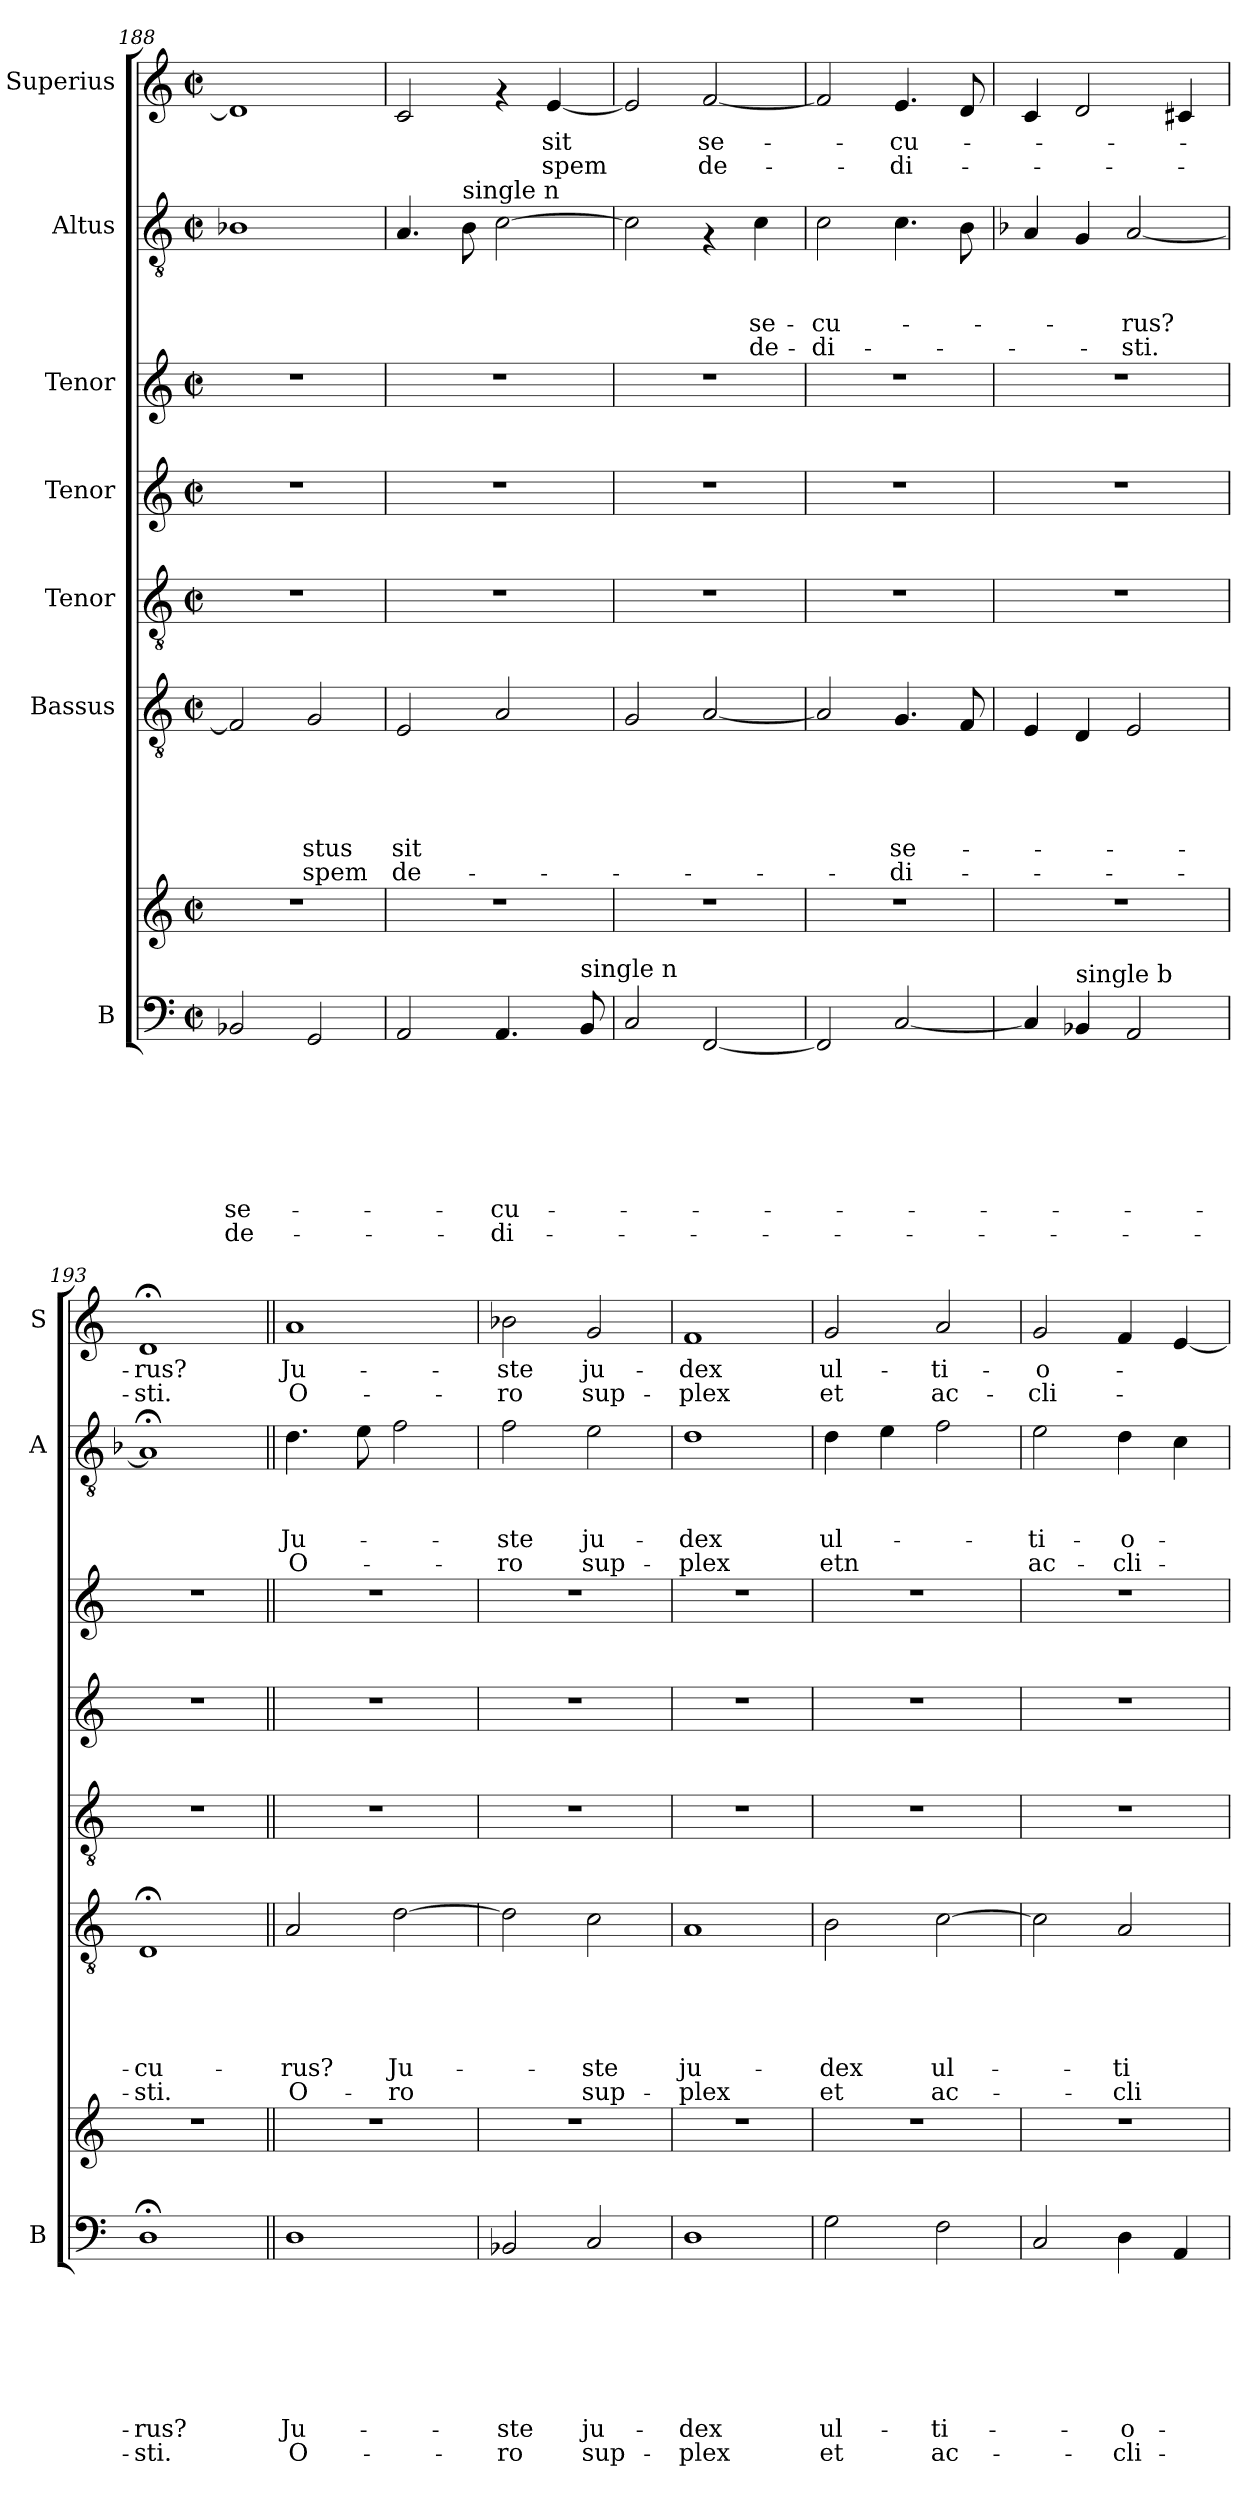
**kern	**text	**text	**text	**text	**text	**text	**text	**text	**kern	**kern	**text	**text	**text	**text	**text	**text	**kern	**kern	**kern	**kern	**text	**text	**text	**text	**kern	**text	**text
*part8	*part8	*part8	*part8	*part8	*part8	*part8	*part8	*part8	*part7	*part6	*part6	*part6	*part6	*part6	*part6	*part6	*part5	*part4	*part3	*part2	*part2	*part2	*part2	*part2	*part1	*part1	*part1
*staff8	*staff8	*staff8	*staff8	*staff8	*staff8	*staff8	*staff8	*staff8	*staff7	*staff6	*staff6	*staff6	*staff6	*staff6	*staff6	*staff6	*staff5	*staff4	*staff3	*staff2	*staff2	*staff2	*staff2	*staff2	*staff1	*staff1	*staff1
*I"B	*	*	*	*	*	*	*	*	*	*I"Bassus	*	*	*	*	*	*	*I"Tenor	*I"Tenor	*I"Tenor	*I"Altus	*	*	*	*	*I"Superius	*	*
*I'B	*	*	*	*	*	*	*	*	*	*	*	*	*	*	*	*	*	*	*	*I'A	*	*	*	*	*I'S	*	*
*clefF4	*	*	*	*	*	*	*	*	*clefG2	*clefGv2	*	*	*	*	*	*	*clefGv2	*clefG2	*clefG2	*clefGv2	*	*	*	*	*clefG2	*	*
*k[]	*	*	*	*	*	*	*	*	*k[]	*k[]	*	*	*	*	*	*	*k[]	*k[]	*k[]	*k[]	*	*	*	*	*k[]	*	*
*C:	*	*	*	*	*	*	*	*	*C:	*C:	*	*	*	*	*	*	*C:	*C:	*C:	*C:	*	*	*	*	*C:	*	*
*M2/2	*	*	*	*	*	*	*	*	*M2/2	*M2/2	*	*	*	*	*	*	*M2/2	*M2/2	*M2/2	*M2/2	*	*	*	*	*M2/2	*	*
*met(c|)	*	*	*	*	*	*	*	*	*met(c|)	*met(c|)	*	*	*	*	*	*	*met(c|)	*met(c|)	*met(c|)	*met(c|)	*	*	*	*	*met(c|)	*	*
=188	=188	=188	=188	=188	=188	=188	=188	=188	=188	=188	=188	=188	=188	=188	=188	=188	=188	=188	=188	=188	=188	=188	=188	=188	=188	=188	=188
!	!	!	!	!	!	!	!LO:LY:b	!LO:LY:b	!	!	!	!	!	!	!	!	!	!	!	!	!	!	!	!	!	!	!
2BB-X/	.	.	.	.	.	.	se-	de-	1r	2F/]	.	.	.	.	.	.	1r	1r	1r	1B-X	.	.	.	.	1d]	.	.
!	!	!	!	!	!	!	!	!	!	!	!	!	!	!	!LO:LY:b	!LO:LY:b	!	!	!	!	!	!	!	!	!	!	!
2GG/	.	.	.	.	.	.	.	.	.	2G/	.	.	.	.	-stus	spem	.	.	.	.	.	.	.	.	.	.	.
=189	=189	=189	=189	=189	=189	=189	=189	=189	=189	=189	=189	=189	=189	=189	=189	=189	=189	=189	=189	=189	=189	=189	=189	=189	=189	=189	=189
!	!	!	!	!	!	!	!	!	!	!	!	!	!	!	!LO:LY:b	!LO:LY:b	!	!	!	!	!	!	!	!	!	!	!
2AA/	.	.	.	.	.	.	.	.	1r	2E/	.	.	.	.	sit	de-	1r	1r	1r	4.A/	.	.	.	.	2c/	.	.
!	!	!	!	!	!	!	!	!	!	!	!	!	!	!	!	!	!	!	!	!LO:TX:a:t=single n	!	!	!	!	!	!	!
.	.	.	.	.	.	.	.	.	.	.	.	.	.	.	.	.	.	.	.	8B\	.	.	.	.	.	.	.
!	!	!	!	!	!	!	!LO:LY:b	!LO:LY:b	!	!	!	!	!	!	!	!	!	!	!	!	!	!	!	!	!	!	!
4.AA/	.	.	.	.	.	.	-cu-	-di-	.	2A/	.	.	.	.	.	.	.	.	.	[>2c\	.	.	.	.	4rf	.	.
!	!	!	!	!	!	!	!	!	!	!	!	!	!	!	!	!	!	!	!	!	!	!	!	!	!	!LO:LY:b	!LO:LY:b
.	.	.	.	.	.	.	.	.	.	.	.	.	.	.	.	.	.	.	.	.	.	.	.	.	[<4e/	sit	spem
!LO:TX:a:t=single n	!	!	!	!	!	!	!	!	!	!	!	!	!	!	!	!	!	!	!	!	!	!	!	!	!	!	!
8BB/	.	.	.	.	.	.	.	.	.	.	.	.	.	.	.	.	.	.	.	.	.	.	.	.	.	.	.
=190	=190	=190	=190	=190	=190	=190	=190	=190	=190	=190	=190	=190	=190	=190	=190	=190	=190	=190	=190	=190	=190	=190	=190	=190	=190	=190	=190
2C/	.	.	.	.	.	.	.	.	1r	2G/	.	.	.	.	.	.	1r	1r	1r	2c\]	.	.	.	.	2e/]	.	.
!	!	!	!	!	!	!	!	!	!	!	!	!	!	!	!	!	!	!	!	!	!	!	!	!	!	!LO:LY:b	!LO:LY:b
[>2FF/	.	.	.	.	.	.	.	.	.	[>2A/	.	.	.	.	.	.	.	.	.	4rF	.	.	.	.	[>2f/	se-	de-
!	!	!	!	!	!	!	!	!	!	!	!	!	!	!	!	!	!	!	!	!	!	!	!LO:LY:b	!LO:LY:b	!	!	!
.	.	.	.	.	.	.	.	.	.	.	.	.	.	.	.	.	.	.	.	4c\	.	.	se-	de-	.	.	.
!!LO:PB:g=z
=191	=191	=191	=191	=191	=191	=191	=191	=191	=191	=191	=191	=191	=191	=191	=191	=191	=191	=191	=191	=191	=191	=191	=191	=191	=191	=191	=191
!	!	!	!	!	!	!	!	!	!	!	!	!	!	!	!	!	!	!	!	!	!	!	!LO:LY:b	!LO:LY:b	!	!	!
2FF/]	.	.	.	.	.	.	.	.	1r	2A/]	.	.	.	.	.	.	1r	1r	1r	2c\	.	.	-cu-	-di-	2f/]	.	.
!	!	!	!	!	!	!	!	!	!	!	!	!	!	!	!LO:LY:b	!LO:LY:b	!	!	!	!	!	!	!	!	!	!LO:LY:b	!LO:LY:b
[<2C/	.	.	.	.	.	.	.	.	.	4.G/	.	.	.	.	se-	-di-	.	.	.	4.c\	.	.	.	.	4.e/	-cu-	-di-
.	.	.	.	.	.	.	.	.	.	8F/	.	.	.	.	.	.	.	.	.	8B\	.	.	.	.	8d/	.	.
=192	=192	=192	=192	=192	=192	=192	=192	=192	=192	=192	=192	=192	=192	=192	=192	=192	=192	=192	=192	=192	=192	=192	=192	=192	=192	=192	=192
*	*	*	*	*	*	*	*	*	*	*	*	*	*	*	*	*	*	*	*	*k[b-]	*	*	*	*	*	*	*
*	*	*	*	*	*	*	*	*	*	*	*	*	*	*	*	*	*	*	*	*F:	*	*	*	*	*	*	*
4C/]	.	.	.	.	.	.	.	.	1r	4E/	.	.	.	.	.	.	1r	1r	1r	4A/	.	.	.	.	4c/	.	.
!LO:TX:a:t=single b	!	!	!	!	!	!	!	!	!	!	!	!	!	!	!	!	!	!	!	!	!	!	!	!	!	!	!
4BB-/	.	.	.	.	.	.	.	.	.	4D/	.	.	.	.	.	.	.	.	.	4G/	.	.	.	.	2d/	.	.
!	!	!	!	!	!	!	!	!	!	!	!	!	!	!	!	!	!	!	!	!	!	!	!LO:LY:b	!LO:LY:b	!	!	!
2AA/	.	.	.	.	.	.	.	.	.	2E/	.	.	.	.	.	.	.	.	.	[<2A/	.	.	-rus?	-sti.	.	.	.
.	.	.	.	.	.	.	.	.	.	.	.	.	.	.	.	.	.	.	.	.	.	.	.	.	4c#X/	.	.
=193	=193	=193	=193	=193	=193	=193	=193	=193	=193	=193	=193	=193	=193	=193	=193	=193	=193	=193	=193	=193	=193	=193	=193	=193	=193	=193	=193
!	!	!	!	!	!	!	!LO:LY:b	!LO:LY:b	!	!	!	!	!	!	!LO:LY:b	!LO:LY:b	!	!	!	!	!	!	!	!	!	!LO:LY:b	!LO:LY:b
1D;	.	.	.	.	.	.	-rus?	-sti.	1r	1D;	.	.	.	.	-cu-	-sti.	1r	1r	1r	1A;<]	.	.	.	.	1d;	-rus?	-sti.
=194||	=194||	=194||	=194||	=194||	=194||	=194||	=194||	=194||	=194||	=194||	=194||	=194||	=194||	=194||	=194||	=194||	=194||	=194||	=194||	=194||	=194||	=194||	=194||	=194||	=194||	=194||	=194||
!	!	!	!	!	!	!	!LO:LY:b	!LO:LY:b	!	!	!	!	!	!	!LO:LY:b	!LO:LY:b	!	!	!	!	!	!	!LO:LY:b	!LO:LY:b	!	!LO:LY:b	!LO:LY:b
1D	.	.	.	.	.	.	Ju-	O-	1r	2A/	.	.	.	.	-rus?	O-	1r	1r	1r	4.d\	.	.	Ju-	O-	1a	Ju-	O-
.	.	.	.	.	.	.	.	.	.	.	.	.	.	.	.	.	.	.	.	8e\	.	.	.	.	.	.	.
!	!	!	!	!	!	!	!	!	!	!	!	!	!	!	!LO:LY:b	!LO:LY:b	!	!	!	!	!	!	!	!	!	!	!
.	.	.	.	.	.	.	.	.	.	[>2d\	.	.	.	.	Ju-	-ro	.	.	.	2f\	.	.	.	.	.	.	.
=195	=195	=195	=195	=195	=195	=195	=195	=195	=195	=195	=195	=195	=195	=195	=195	=195	=195	=195	=195	=195	=195	=195	=195	=195	=195	=195	=195
!	!	!	!	!	!	!	!LO:LY:b	!LO:LY:b	!	!	!	!	!	!	!	!	!	!	!	!	!	!	!LO:LY:b	!LO:LY:b	!	!LO:LY:b	!LO:LY:b
2BB-X/	.	.	.	.	.	.	-ste	-ro	1r	2d\]	.	.	.	.	.	.	1r	1r	1r	2f\	.	.	-ste	-ro	2b-X\	-ste	-ro
!	!	!	!	!	!	!	!LO:LY:b	!LO:LY:b	!	!	!	!	!	!	!LO:LY:b	!LO:LY:b	!	!	!	!	!	!	!LO:LY:b	!LO:LY:b	!	!LO:LY:b	!LO:LY:b
2C/	.	.	.	.	.	.	ju-	sup-	.	2c\	.	.	.	.	-ste	sup-	.	.	.	2e\	.	.	ju-	sup-	2g/	ju-	sup-
=196	=196	=196	=196	=196	=196	=196	=196	=196	=196	=196	=196	=196	=196	=196	=196	=196	=196	=196	=196	=196	=196	=196	=196	=196	=196	=196	=196
!	!	!	!	!	!	!	!LO:LY:b	!LO:LY:b	!	!	!	!	!	!	!LO:LY:b	!LO:LY:b	!	!	!	!	!	!	!LO:LY:b	!LO:LY:b	!	!LO:LY:b	!LO:LY:b
1D	.	.	.	.	.	.	-dex	-plex	1r	1A	.	.	.	.	ju-	-plex	1r	1r	1r	1d	.	.	-dex	-plex	1f	-dex	-plex
=197	=197	=197	=197	=197	=197	=197	=197	=197	=197	=197	=197	=197	=197	=197	=197	=197	=197	=197	=197	=197	=197	=197	=197	=197	=197	=197	=197
!	!	!	!	!	!	!	!LO:LY:b	!LO:LY:b	!	!	!	!	!	!	!LO:LY:b	!LO:LY:b	!	!	!	!	!	!	!LO:LY:b	!LO:LY:b	!	!LO:LY:b	!LO:LY:b
2G\	.	.	.	.	.	.	ul-	et	1r	2B\	.	.	.	.	-dex	et	1r	1r	1r	4d\	.	.	ul-	etn	2g/	ul-	et
.	.	.	.	.	.	.	.	.	.	.	.	.	.	.	.	.	.	.	.	4e\	.	.	.	.	.	.	.
!	!	!	!	!	!	!	!LO:LY:b	!LO:LY:b	!	!	!	!	!	!	!LO:LY:b	!LO:LY:b	!	!	!	!	!	!	!	!	!	!LO:LY:b	!LO:LY:b
2F\	.	.	.	.	.	.	-ti-	ac-	.	[>2c\	.	.	.	.	ul-	ac-	.	.	.	2f\	.	.	.	.	2a/	-ti-	ac-
=198	=198	=198	=198	=198	=198	=198	=198	=198	=198	=198	=198	=198	=198	=198	=198	=198	=198	=198	=198	=198	=198	=198	=198	=198	=198	=198	=198
!	!	!	!	!	!	!	!	!	!	!	!	!	!	!	!	!	!	!	!	!	!	!	!LO:LY:b	!LO:LY:b	!	!LO:LY:b	!LO:LY:b
2C/	.	.	.	.	.	.	.	.	1r	2c\]	.	.	.	.	.	.	1r	1r	1r	2e\	.	.	-ti-	ac-	2g/	-o-	-cli-
!	!	!	!	!	!	!	!LO:LY:b	!LO:LY:b	!	!	!	!	!	!	!LO:LY:b	!LO:LY:b	!	!	!	!	!	!	!LO:LY:b	!LO:LY:b	!	!	!
4D\	.	.	.	.	.	.	-o-	-cli-	.	2A/	.	.	.	.	-ti-	-cli-	.	.	.	4d\	.	.	-o-	-cli-	4f/	.	.
4AA/	.	.	.	.	.	.	.	.	.	.	.	.	.	.	.	.	.	.	.	4c\	.	.	.	.	[<4e/	.	.
=	=	=	=	=	=	=	=	=	=	=	=	=	=	=	=	=	=	=	=	=	=	=	=	=	=	=	=
*-	*-	*-	*-	*-	*-	*-	*-	*-	*-	*-	*-	*-	*-	*-	*-	*-	*-	*-	*-	*-	*-	*-	*-	*-	*-	*-	*-
